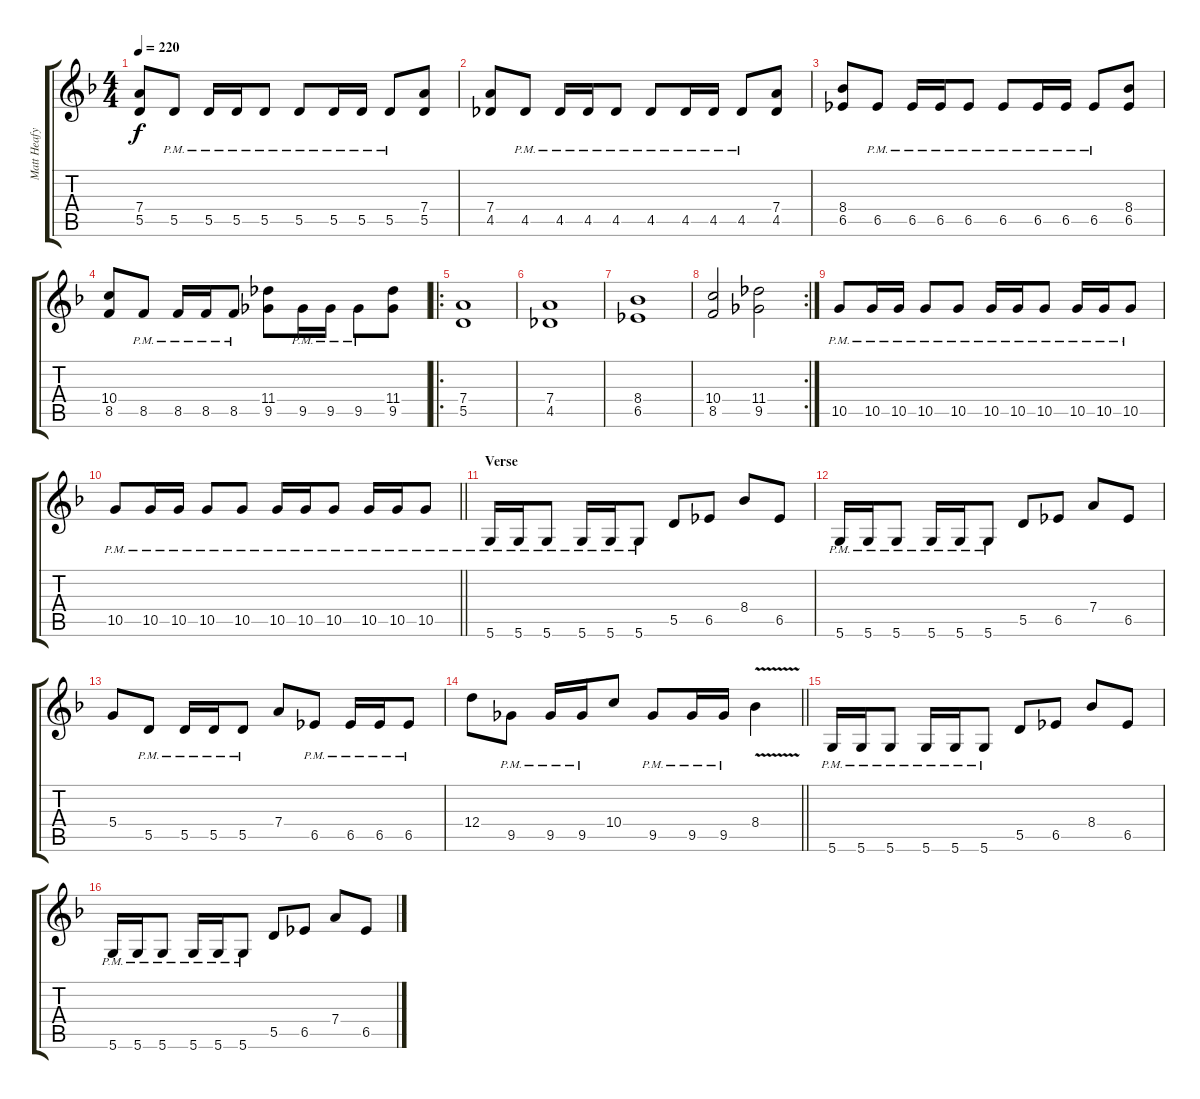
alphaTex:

\track ("Matt Heafy" "Matt Heafy") {instrument distortionguitar}
\staff {score tabs}
\tuning (E4 B3 G3 D3 A2 D2) {hide}
\ts (4 4)
\tempo 220
\clef g2
\ks dminor
(7.4 5.5).8{dy f} 5.5{pm}.8 5.5{pm}.16 5.5{pm}.16 5.5{pm}.8 5.5{pm}.8 5.5{pm}.16 5.5{pm}.16 5.5{pm}.8 (7.4 5.5).8 |
(7.4 4.5).8 4.5{pm}.8 4.5{pm}.16 4.5{pm}.16 4.5{pm}.8 4.5{pm}.8 4.5{pm}.16 4.5{pm}.16 4.5{pm}.8 (7.4 4.5).8 |
(8.4 6.5).8 6.5{pm}.8 6.5{pm}.16 6.5{pm}.16 6.5{pm}.8 6.5{pm}.8 6.5{pm}.16 6.5{pm}.16 6.5{pm}.8 (8.4 6.5).8 |
(10.4 8.5).8 8.5{pm}.8 8.5{pm}.16 8.5{pm}.16 8.5{pm}.8 (11.4 9.5).8 9.5{pm}.16 9.5{pm}.16 9.5{pm}.8 (11.4 9.5).8 |
\ro
(7.4 5.5).1 |
(7.4 4.5).1 |
(8.4 6.5).1 |
\rc 2
(10.4 8.5).2 (11.4 9.5).2 |
10.5{pm}.8 10.5{pm}.16 10.5{pm}.16 10.5{pm}.8 10.5{pm}.8 10.5{pm}.16 10.5{pm}.16 10.5{pm}.8 10.5{pm}.16 10.5{pm}.16 10.5{pm}.8 |
\barLineRight lightlight
10.5{pm}.8 10.5{pm}.16 10.5{pm}.16 10.5{pm}.8 10.5{pm}.8 10.5{pm}.16 10.5{pm}.16 10.5{pm}.8 10.5{pm}.16 10.5{pm}.16 10.5{pm}.8 |
\section ("" "Verse")
5.6{pm}.16 5.6{pm}.16 5.6{pm}.8 5.6{pm}.16 5.6{pm}.16 5.6{pm}.8 5.5.8 6.5.8 8.4.8 6.5.8 |
5.6{pm}.16 5.6{pm}.16 5.6{pm}.8 5.6{pm}.16 5.6{pm}.16 5.6{pm}.8 5.5.8 6.5.8 7.4.8 6.5.8 |
5.4.8 5.5{pm}.8 5.5{pm}.16 5.5{pm}.16 5.5{pm}.8 7.4.8 6.5{pm}.8 6.5{pm}.16 6.5{pm}.16 6.5{pm}.8 |
\barLineRight lightlight
12.4.8 9.5{pm}.8 9.5{pm}.16 9.5{pm}.16 10.4.8 9.5{pm}.8 9.5{pm}.16 9.5{pm}.16 8.4{v}.4 |
5.6{pm}.16 5.6{pm}.16 5.6{pm}.8 5.6{pm}.16 5.6{pm}.16 5.6{pm}.8 5.5.8 6.5.8 8.4.8 6.5.8 |
5.6{pm}.16 5.6{pm}.16 5.6{pm}.8 5.6{pm}.16 5.6{pm}.16 5.6{pm}.8 5.5.8 6.5.8 7.4.8 6.5.8
